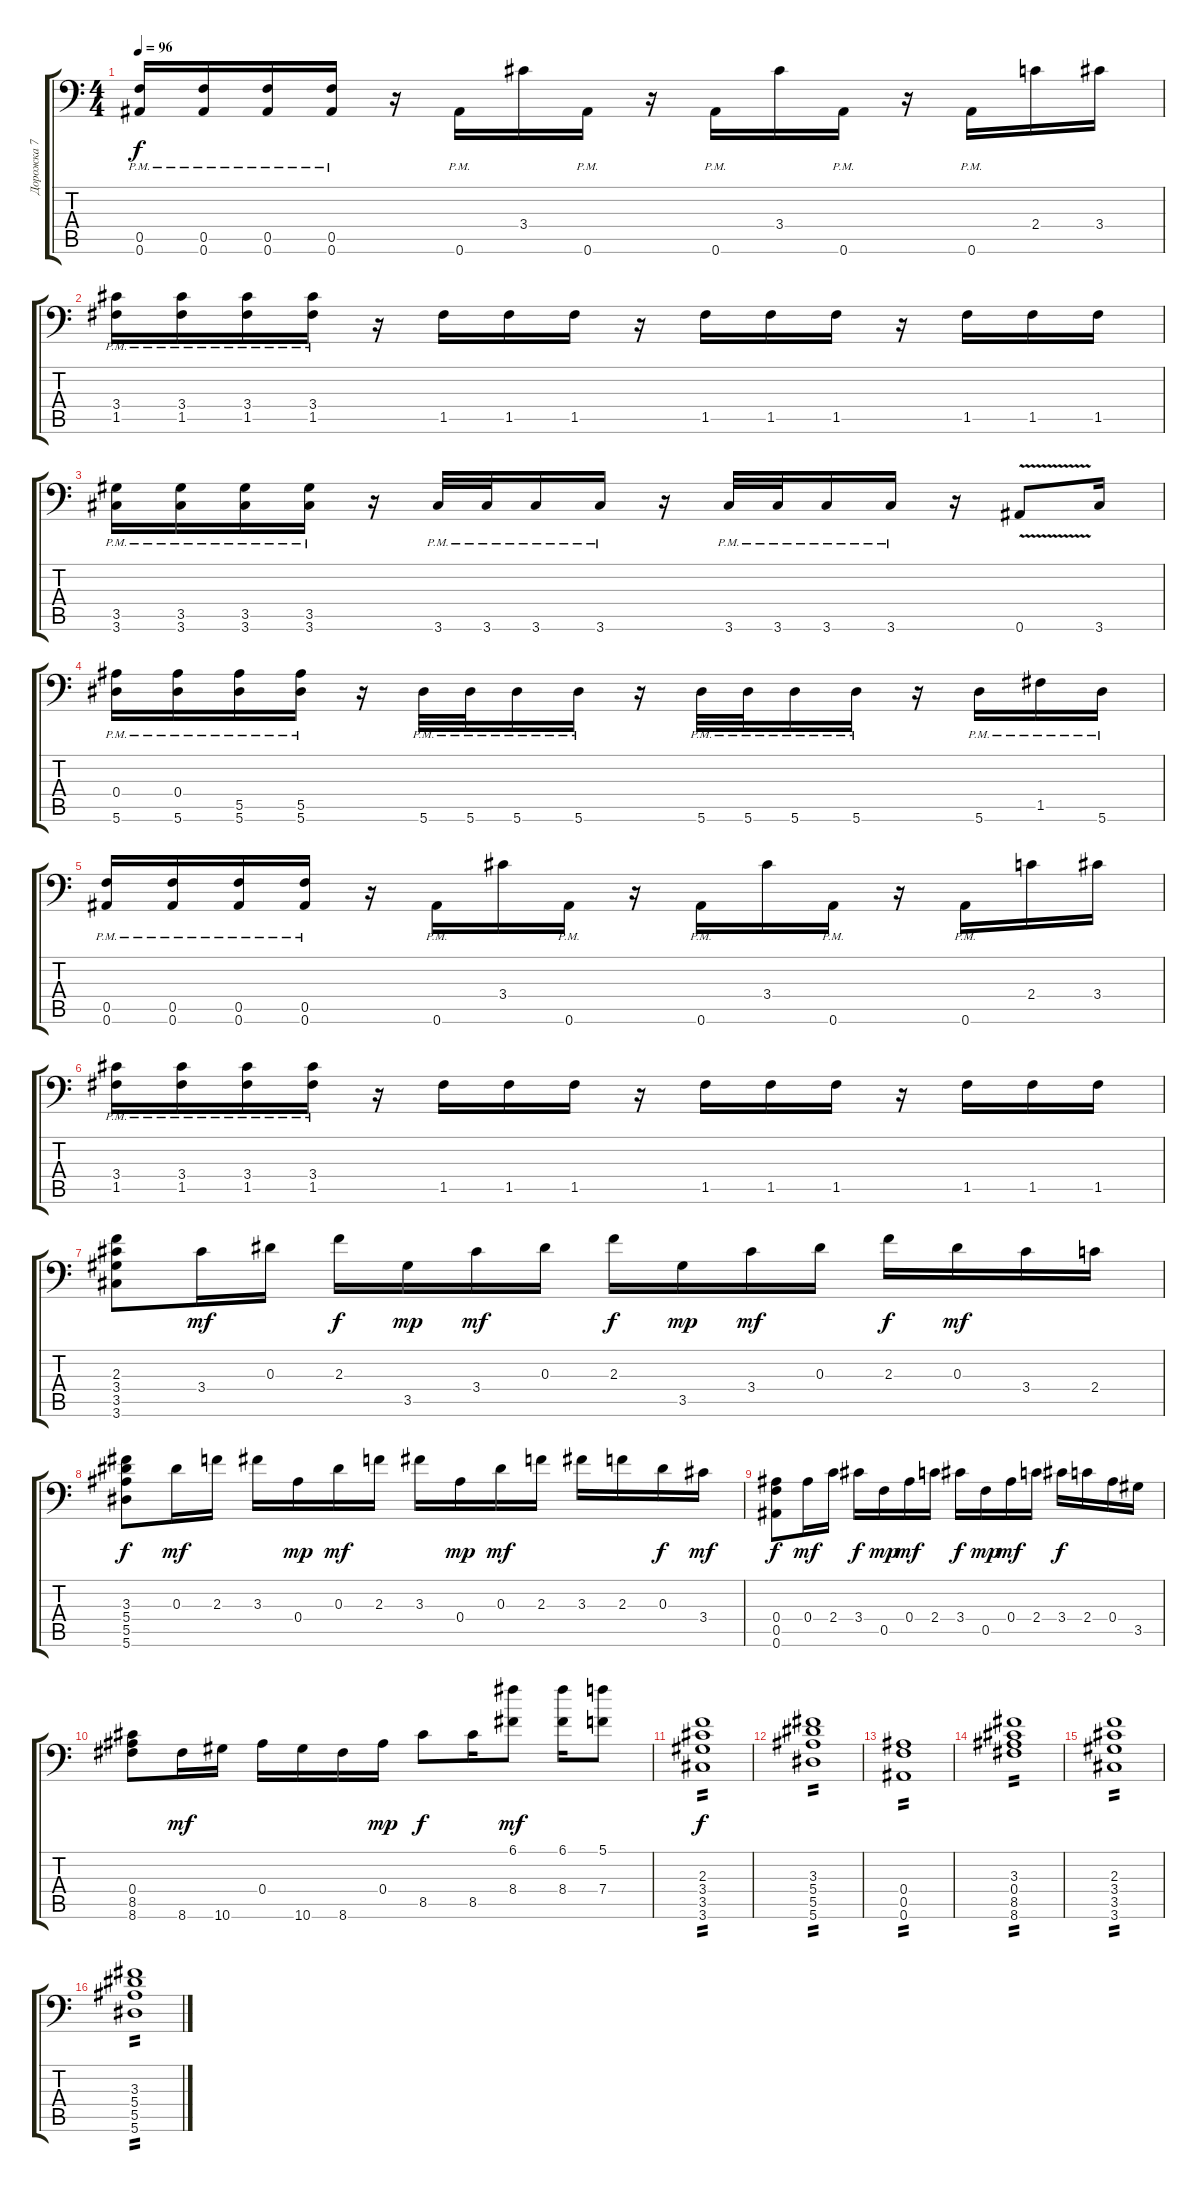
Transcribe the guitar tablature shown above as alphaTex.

\track ("Дорожка 7" "Дорожка 7") {instrument overdrivenguitar}
\staff {score tabs}
\tuning (C4 G3 Eb3 Bb2 F2 Bb1) {hide}
\ts (4 4)
\tempo 96
\clef f4
\ks c
(0.5{pm} 0.6{pm}).16{dy f} (0.5{pm} 0.6{pm}).16 (0.5{pm} 0.6{pm}).16 (0.5{pm} 0.6{pm}).16 r.16 0.6{pm}.16 3.4.16 0.6{pm}.16 r.16 0.6{pm}.16 3.4.16 0.6{pm}.16 r.16 0.6{pm}.16 2.4.16 3.4.16 |
(3.4{pm} 1.5{pm}).16 (3.4{pm} 1.5{pm}).16 (3.4{pm} 1.5{pm}).16 (3.4{pm} 1.5{pm}).16 r.16 1.5.16 1.5.16 1.5.16 r.16 1.5.16 1.5.16 1.5.16 r.16 1.5.16 1.5.16 1.5.16 |
(3.5{pm} 3.6{pm}).16 (3.5{pm} 3.6{pm}).16 (3.5{pm} 3.6{pm}).16 (3.5{pm} 3.6{pm}).16 r.16 3.6{pm}.32 3.6{pm}.32 3.6{pm}.16 3.6{pm}.16 r.16 3.6{pm}.32 3.6{pm}.32 3.6{pm}.16 3.6{pm}.16 r.16 0.6{v}.8 3.6.16 |
(0.4{pm} 5.6{pm}).16 (0.4{pm} 5.6{pm}).16 (5.5{pm} 5.6{pm}).16 (5.5{pm} 5.6{pm}).16 r.16 5.6{pm}.32 5.6{pm}.32 5.6{pm}.16 5.6{pm}.16 r.16 5.6{pm}.32 5.6{pm}.32 5.6{pm}.16 5.6{pm}.16 r.16 5.6{pm}.16 1.5{pm}.16 5.6{pm}.16 |
(0.5{pm} 0.6{pm}).16 (0.5{pm} 0.6{pm}).16 (0.5{pm} 0.6{pm}).16 (0.5{pm} 0.6{pm}).16 r.16 0.6{pm}.16 3.4.16 0.6{pm}.16 r.16 0.6{pm}.16 3.4.16 0.6{pm}.16 r.16 0.6{pm}.16 2.4.16 3.4.16 |
(3.4{pm} 1.5{pm}).16 (3.4{pm} 1.5{pm}).16 (3.4{pm} 1.5{pm}).16 (3.4{pm} 1.5{pm}).16 r.16 1.5.16 1.5.16 1.5.16 r.16 1.5.16 1.5.16 1.5.16 r.16 1.5.16 1.5.16 1.5.16 |
(2.3 3.4 3.5 3.6).8 3.4.16{dy mf} 0.3.16 2.3.16{dy f} 3.5.16{dy mp} 3.4.16{dy mf} 0.3.16 2.3.16{dy f} 3.5.16{dy mp} 3.4.16{dy mf} 0.3.16 2.3.16{dy f} 0.3.16{dy mf} 3.4.16 2.4.16 |
(3.3 5.4 5.5 5.6).8{dy f} 0.3.16{dy mf} 2.3.16 3.3.16 0.4.16{dy mp} 0.3.16{dy mf} 2.3.16 3.3.16 0.4.16{dy mp} 0.3.16{dy mf} 2.3.16 3.3.16 2.3.16 0.3.16{dy f} 3.4.16{dy mf} |
(0.4 0.5 0.6).8{dy f} 0.4.16{dy mf} 2.4.16 3.4.16{dy f} 0.5.16{dy mp} 0.4.16{dy mf} 2.4.16 3.4.16{dy f} 0.5.16{dy mp} 0.4.16{dy mf} 2.4.16 3.4.16{dy f} 2.4.16 0.4.16 3.5.16 |
(0.4 8.5 8.6).8 8.6.16{dy mf} 10.6.16 0.4.16 10.6.16 8.6.16 0.4.16{dy mp} 8.5.8{dy f} 8.5.16 (6.1 8.4).8{dy mf} (6.1 8.4).16 (5.1 7.4).8 |
(2.3 3.4 3.5 3.6).1{tp 2 dy f} |
(3.3 5.4 5.5 5.6).1{tp 2} |
(0.4 0.5 0.6).1{tp 2} |
(3.3 0.4 8.5 8.6).1{tp 2} |
(2.3 3.4 3.5 3.6).1{tp 2} |
(3.3 5.4 5.5 5.6).1{tp 2}
